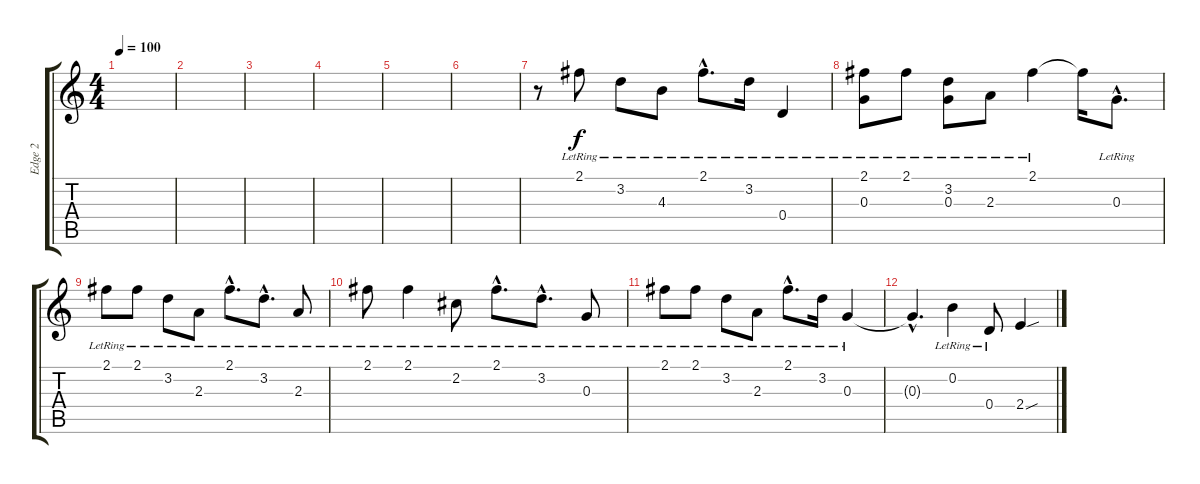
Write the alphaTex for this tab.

\track ("Edge 2" "Edge 2") {instrument acousticguitarsteel}
\staff {score tabs}
\tuning (E4 B3 G3 D3 A2 E2) {hide}
\ts (4 4)
\tempo 100
\clef g2
\ks c
|
|
|
|
|
|
r.8 2.1{lr}.8 3.2{lr}.8 4.3{lr}.8 2.1{hac lr}.8{d} 3.2{lr}.16 0.4{lr}.4 |
(2.1{lr} 0.3{lr}).8 2.1{lr}.8 (3.2{lr} 0.3{lr}).8 2.3{lr}.8 2.1{lr}.4 2.1{t}.16 0.3{hac lr}.8{d} |
2.1{lr}.8 2.1{lr}.8 3.2{lr}.8 2.3{lr}.8 2.1{hac lr}.8{d} 3.2{hac lr}.8{d} 2.3{lr}.8 |
2.1{lr}.8 2.1{lr}.4 2.2{lr}.8 2.1{hac lr}.8{d} 3.2{hac lr}.8{d} 0.3{lr}.8 |
2.1{lr}.8 2.1{lr}.8 3.2{lr}.8 2.3{lr}.8 2.1{hac lr}.8{d} 3.2{lr}.16 0.3{lr}.4 |
0.3{hac t}.4{d} 0.2{lr}.4 0.4{lr}.8 2.4{sou}.4
